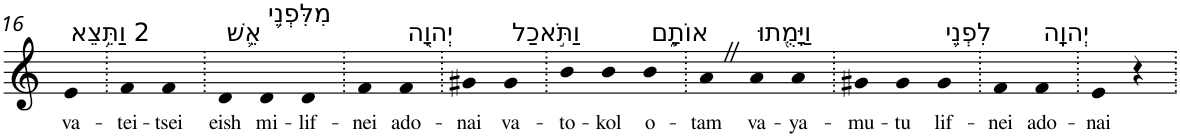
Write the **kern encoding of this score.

**kern	**text
*part1	*part1
*staff1	*staff1
*I"Piano	*
*I'Pno	*
!!LO:PB:g=z
*clefG2	*
*k[]	*
=16	=16
!LO:TX:a:t=2 וַתֵּ֥צֵא	!
!	!LO:LY:b
4e	va-
=17.	=17.
!	!LO:LY:b
4f	-tei-
!	!LO:LY:b
4f	-tsei
=18.	=18.
!LO:TX:a:t=אֵ֛שׁ	!
!	!LO:LY:b
4d	eish
!LO:TX:a:t=מִלִּפְנֵ֥י	!
!	!LO:LY:b
4d	mi-
!	!LO:LY:b
4d	-lif-
=19.	=19.
!	!LO:LY:b
4f	-nei
!LO:TX:a:t=יְהוָ֖ה	!
!	!LO:LY:b
4f	ado-
=20.	=20.
!	!LO:LY:b
4g#X	-nai
!LO:TX:a:t=וַתֹּ֣אכַל	!
!	!LO:LY:b
4g#	va-
=21.	=21.
!	!LO:LY:b
4b	-to-
!	!LO:LY:b
4b	-kol
!LO:TX:a:t=אוֹתָ֑ם	!
!	!LO:LY:b
4b	o-
=22.	=22.
!	!LO:LY:b
4aZ	-tam
!LO:TX:a:t=וַיָּמֻ֖תוּ	!
!	!LO:LY:b
4a	va-
!	!LO:LY:b
4a	-ya-
=23.	=23.
!	!LO:LY:b
4g#X	-mu-
!	!LO:LY:b
4g#	-tu
!LO:TX:a:t=לִפְנֵ֥י	!
!	!LO:LY:b
4g#	lif-
=24.	=24.
!	!LO:LY:b
4f	-nei
!LO:TX:a:t=יְהוָֽה	!
!	!LO:LY:b
4f	ado-
=25.	=25.
!	!LO:LY:b
4e	-nai
4r	.
=.	=.
*-	*-
